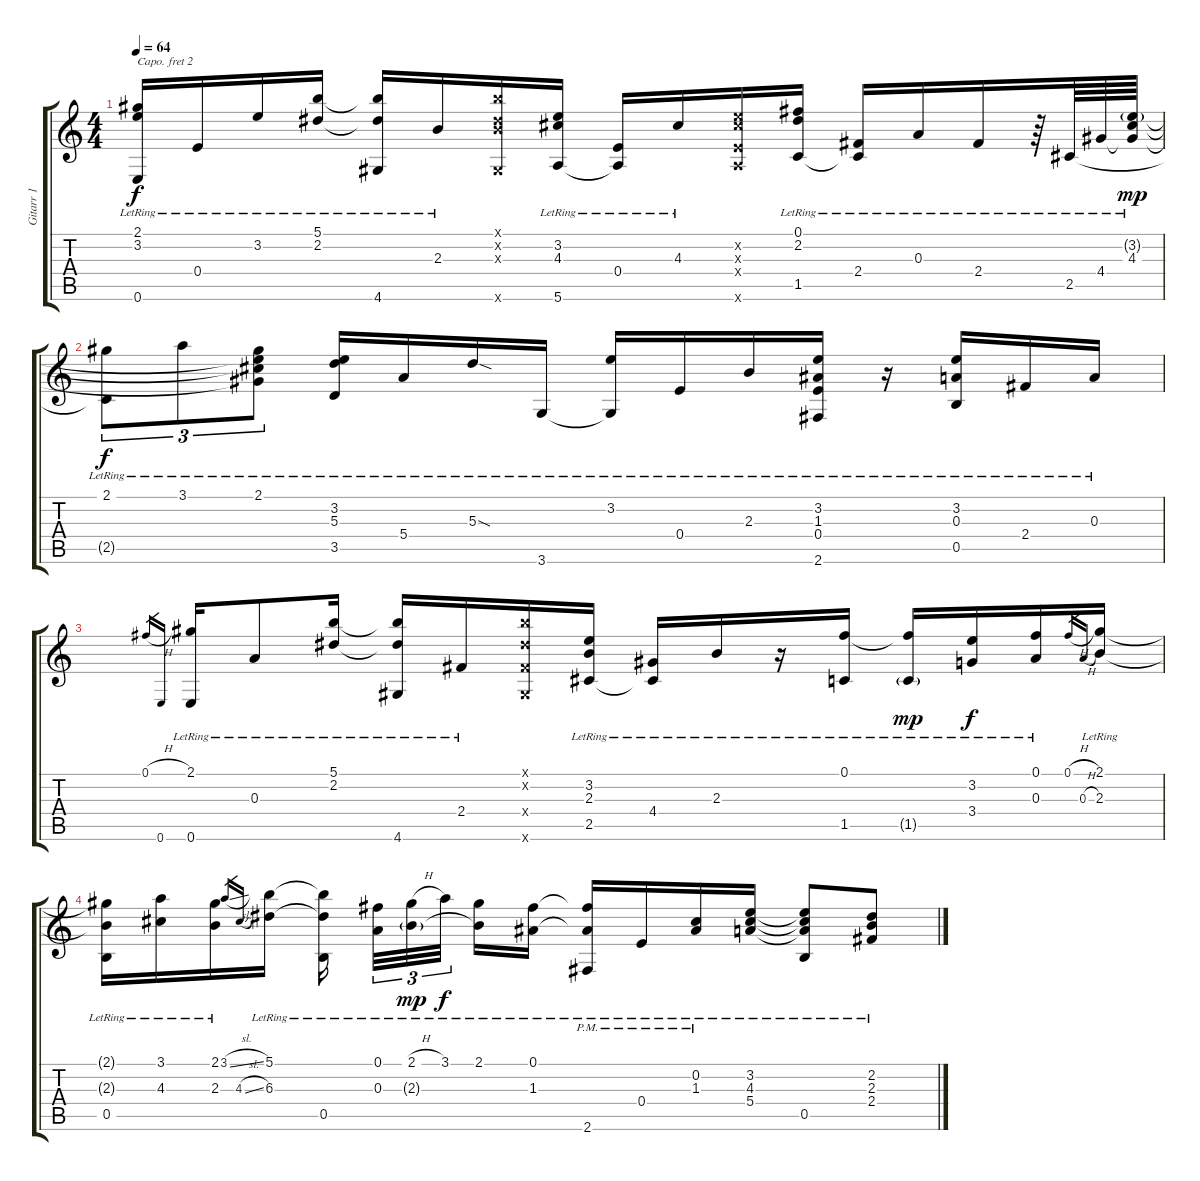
\track ("Gitarr 1" "Gitarr 1") {instrument acousticguitarsteel}
\staff {score tabs}
\capo 2
\tuning (E4 B3 G3 D3 A2 D2) {hide}
\ts (4 4)
\tempo 64
\clef g2
\ks c
(2.1{lr} 3.2{lr} 0.6{lr}).16{dy f} 0.4{lr}.16 3.2{lr}.16 (5.1{lr} 2.2{lr}).16 (5.1{t} 2.2{t} 4.6{lr}).16 2.3{lr}.16 (5.1{x} 2.2{x} 2.3{x} 4.6{x}).16 (3.2{lr} 4.3{lr} 5.6{lr}).16 (0.4{lr} 5.6{t}).16 4.3{lr}.16 (3.2{x} 4.3{x} 0.4{x} 5.6{x}).16 (0.1{lr} 2.2{lr} 1.5{lr}).16 (2.4{lr} 1.5{t}).16 0.3{lr}.16 2.4{lr}.16 r.64 2.5{lr}.64 4.4{lr}.64 (3.2{g lr} 4.3{lr} 4.4{t}).64{dy mp} |
(2.1{lr} 2.5{t}).8{tu (3 2) dy f} 3.1{lr}.8{tu (3 2)} (2.1{lr} 3.2{t} 4.3{t} 4.4{t}).8{tu (3 2)} (3.2{lr} 5.3{lr} 3.5{lr}).16 5.4{lr}.16 5.3{sod lr}.16 3.6{lr}.16 (3.2{lr} 3.6{t}).16 0.4{lr}.16 2.3{lr}.16 (3.2{lr} 1.3{lr} 0.4{lr} 2.6{lr}).16 r.16 (3.2{lr} 0.3{lr} 0.5{lr}).16 2.4{lr}.16 0.3{lr}.16 |
0.1{h}.16{gr} 0.6.16{gr} (2.1{lr} 0.6{lr}).16 0.3{lr}.8 (5.1{lr} 2.2{lr}).16 (5.1{t} 2.2{t} 4.6{lr}).16 2.4{lr}.16 (5.1{x} 2.2{x} 2.4{x} 4.6{x}).16 (3.2{lr} 2.3{lr} 2.5{lr}).16 (4.4{lr} 2.5{t}).16 2.3{lr}.16 r.16 (0.1{lr} 1.5{lr}).16 (0.1{t} 1.5{g lr}).16{dy mp} (3.2{lr} 3.4{lr}).16{dy f} (0.1{lr} 0.3{lr}).16 0.1{h}.16{gr} 0.3{h}.16{gr} (2.1{lr} 2.3{lr}).16 |
(2.1{t} 2.3{t} 0.5{lr}).16 (3.1{lr} 4.3{lr}).16 (2.1{lr} 2.3{lr}).16 3.1{sl}.16{gr} 4.3{sl}.16{gr} (5.1{lr} 6.3{lr}).16 (5.1{t} 6.3{t} 0.5{lr}).16{beam splitsecondary} (0.1{lr} 0.3{lr}).32{tu (3 2)} (2.1{h lr} 2.3{g lr}).32{tu (3 2) dy mp} 3.1{lr}.32{tu (3 2) dy f beam splitsecondary} (2.1{lr} 2.3{t}).16 (0.1{lr} 1.3{lr}).16 (0.1{t} 1.3{t} 2.6{pm lr}).16 0.4{pm lr}.16 (0.2{pm lr} 1.3{pm lr}).16 (3.2{lr} 4.3{lr} 5.4{lr}).16 (3.2{t} 4.3{t} 5.4{t} 0.5{lr}).8 (2.2{lr} 2.3{lr} 2.4{lr}).8
